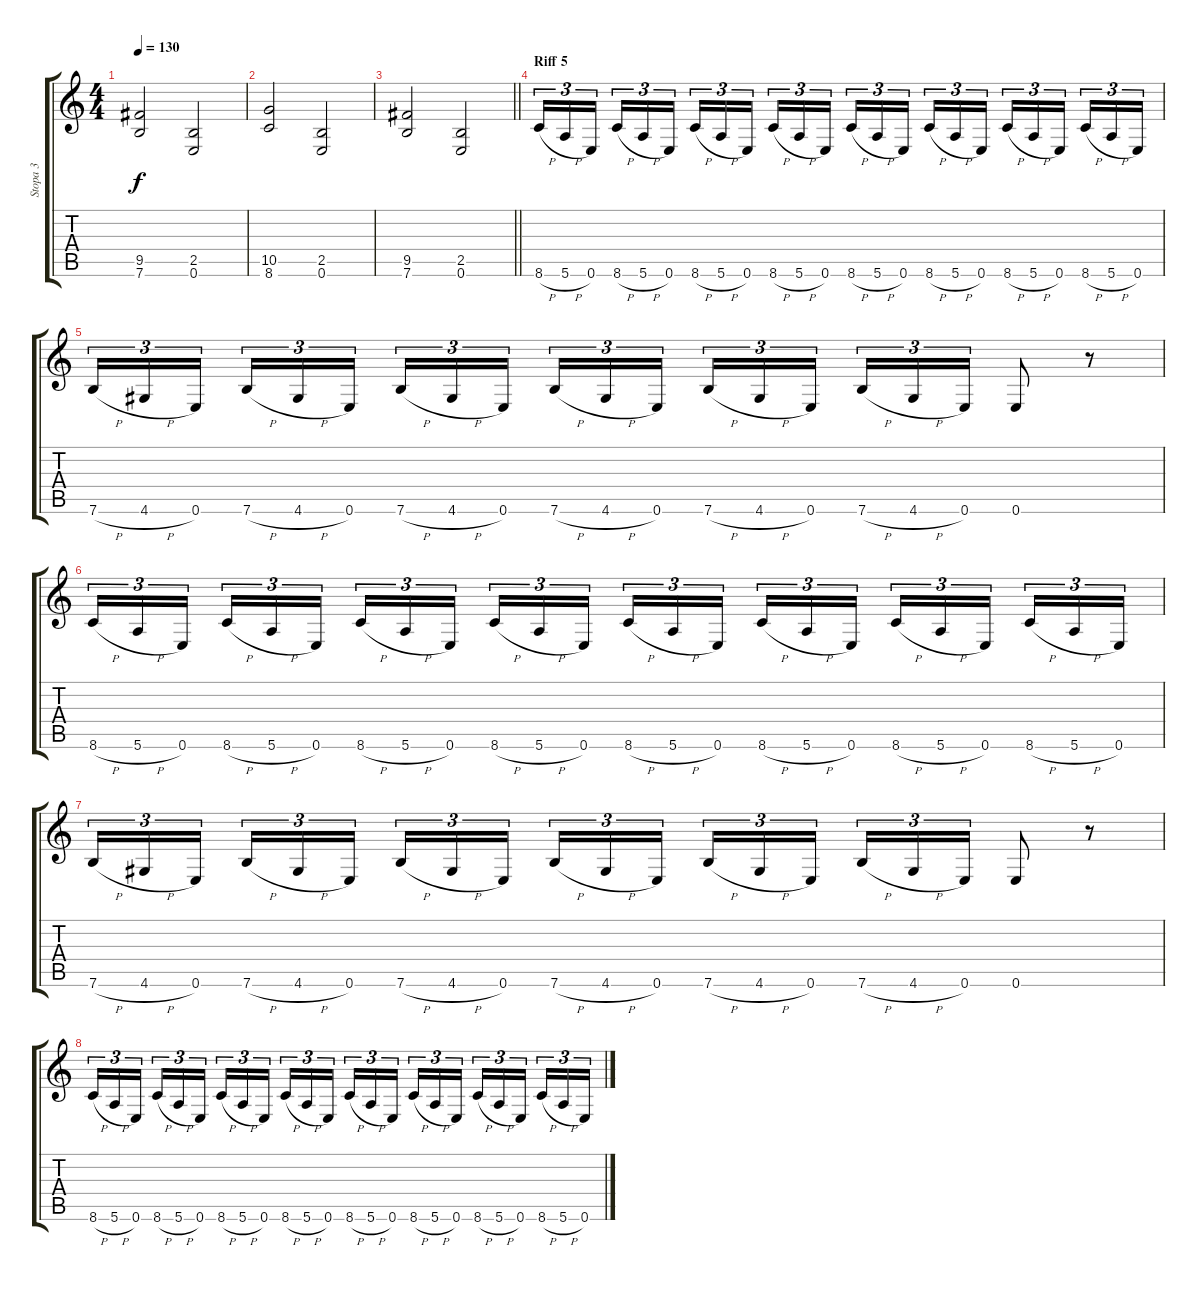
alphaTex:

\track ("Stopa 3" "Stopa 3") {instrument distortionguitar}
\staff {score tabs}
\tuning (E4 B3 G3 D3 A2 E2) {hide}
\ts (4 4)
\tempo 130
\clef g2
\ks c
(9.5 7.6).2{dy f} (2.5 0.6).2 |
(10.5 8.6).2 (2.5 0.6).2 |
\barLineRight lightlight
(9.5 7.6).2 (2.5 0.6).2 |
\section ("" "Riff 5")
8.6{h}.16{tu (3 2)} 5.6{h}.16{tu (3 2)} 0.6.16{tu (3 2) beam splitsecondary} 8.6{h}.16{tu (3 2)} 5.6{h}.16{tu (3 2)} 0.6.16{tu (3 2)} 8.6{h}.16{tu (3 2)} 5.6{h}.16{tu (3 2)} 0.6.16{tu (3 2) beam splitsecondary} 8.6{h}.16{tu (3 2)} 5.6{h}.16{tu (3 2)} 0.6.16{tu (3 2)} 8.6{h}.16{tu (3 2)} 5.6{h}.16{tu (3 2)} 0.6.16{tu (3 2) beam splitsecondary} 8.6{h}.16{tu (3 2)} 5.6{h}.16{tu (3 2)} 0.6.16{tu (3 2)} 8.6{h}.16{tu (3 2)} 5.6{h}.16{tu (3 2)} 0.6.16{tu (3 2) beam splitsecondary} 8.6{h}.16{tu (3 2)} 5.6{h}.16{tu (3 2)} 0.6.16{tu (3 2)} |
7.6{h}.16{tu (3 2)} 4.6{h}.16{tu (3 2)} 0.6.16{tu (3 2) beam splitsecondary} 7.6{h}.16{tu (3 2)} 4.6{h}.16{tu (3 2)} 0.6.16{tu (3 2)} 7.6{h}.16{tu (3 2)} 4.6{h}.16{tu (3 2)} 0.6.16{tu (3 2) beam splitsecondary} 7.6{h}.16{tu (3 2)} 4.6{h}.16{tu (3 2)} 0.6.16{tu (3 2)} 7.6{h}.16{tu (3 2)} 4.6{h}.16{tu (3 2)} 0.6.16{tu (3 2) beam splitsecondary} 7.6{h}.16{tu (3 2)} 4.6{h}.16{tu (3 2)} 0.6.16{tu (3 2)} 0.6.8 r.8 |
8.6{h}.16{tu (3 2)} 5.6{h}.16{tu (3 2)} 0.6.16{tu (3 2) beam splitsecondary} 8.6{h}.16{tu (3 2)} 5.6{h}.16{tu (3 2)} 0.6.16{tu (3 2)} 8.6{h}.16{tu (3 2)} 5.6{h}.16{tu (3 2)} 0.6.16{tu (3 2) beam splitsecondary} 8.6{h}.16{tu (3 2)} 5.6{h}.16{tu (3 2)} 0.6.16{tu (3 2)} 8.6{h}.16{tu (3 2)} 5.6{h}.16{tu (3 2)} 0.6.16{tu (3 2) beam splitsecondary} 8.6{h}.16{tu (3 2)} 5.6{h}.16{tu (3 2)} 0.6.16{tu (3 2)} 8.6{h}.16{tu (3 2)} 5.6{h}.16{tu (3 2)} 0.6.16{tu (3 2) beam splitsecondary} 8.6{h}.16{tu (3 2)} 5.6{h}.16{tu (3 2)} 0.6.16{tu (3 2)} |
7.6{h}.16{tu (3 2)} 4.6{h}.16{tu (3 2)} 0.6.16{tu (3 2) beam splitsecondary} 7.6{h}.16{tu (3 2)} 4.6{h}.16{tu (3 2)} 0.6.16{tu (3 2)} 7.6{h}.16{tu (3 2)} 4.6{h}.16{tu (3 2)} 0.6.16{tu (3 2) beam splitsecondary} 7.6{h}.16{tu (3 2)} 4.6{h}.16{tu (3 2)} 0.6.16{tu (3 2)} 7.6{h}.16{tu (3 2)} 4.6{h}.16{tu (3 2)} 0.6.16{tu (3 2) beam splitsecondary} 7.6{h}.16{tu (3 2)} 4.6{h}.16{tu (3 2)} 0.6.16{tu (3 2)} 0.6.8 r.8 |
8.6{h}.16{tu (3 2)} 5.6{h}.16{tu (3 2)} 0.6.16{tu (3 2) beam splitsecondary} 8.6{h}.16{tu (3 2)} 5.6{h}.16{tu (3 2)} 0.6.16{tu (3 2)} 8.6{h}.16{tu (3 2)} 5.6{h}.16{tu (3 2)} 0.6.16{tu (3 2) beam splitsecondary} 8.6{h}.16{tu (3 2)} 5.6{h}.16{tu (3 2)} 0.6.16{tu (3 2)} 8.6{h}.16{tu (3 2)} 5.6{h}.16{tu (3 2)} 0.6.16{tu (3 2) beam splitsecondary} 8.6{h}.16{tu (3 2)} 5.6{h}.16{tu (3 2)} 0.6.16{tu (3 2)} 8.6{h}.16{tu (3 2)} 5.6{h}.16{tu (3 2)} 0.6.16{tu (3 2) beam splitsecondary} 8.6{h}.16{tu (3 2)} 5.6{h}.16{tu (3 2)} 0.6.16{tu (3 2)}
